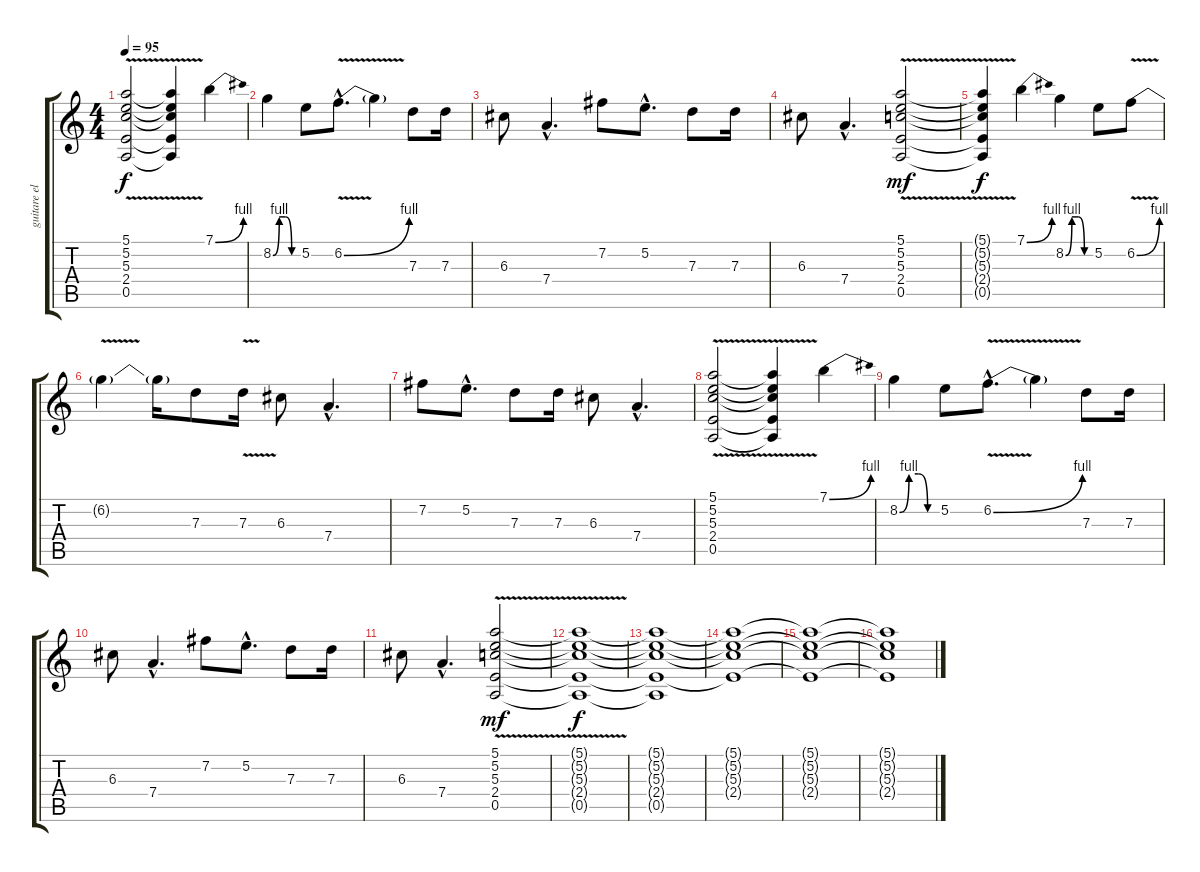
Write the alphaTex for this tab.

\track ("guitare electrique" "guitare el") {instrument distortionguitar}
\staff {score tabs}
\tuning (E4 B3 G3 D3 A2 E2) {hide}
\ts (4 4)
\tempo 95
\clef g2
\ks c
(5.1{v} 5.2{v} 5.3{v} 2.4{v} 0.5{v}).2{dy f} (5.1{t} 5.2{t} 5.3{t} 2.4{t} 0.5{t}).4 7.1{be (bend 0 0 60 4)}.4 |
8.2{be (custom 0 0 15 4 30 4 45 0 60 0)}.4 5.2.8 6.2{be (bend 0 0 60 4) v hac}.8{d} 6.2{t}.4 7.3.8 7.3.16 |
6.3.8 7.4{hac}.4{d} 7.2.8 5.2{hac}.8{d} 7.3.8 7.3.16 |
6.3.8 7.4{hac}.4{d} (5.1{v} 5.2{v} 5.3{v} 2.4{v} 0.5{v}).2{dy mf} |
(5.1{t} 5.2{t} 5.3{t} 2.4{t} 0.5{t}).4{dy f} 7.1{be (bend 0 0 60 4)}.4 8.2{be (custom 0 0 15 4 30 4 45 0 60 0)}.4 5.2.8 6.2{be (bend 0 0 60 4) v}.8 |
6.2{t}.4 6.2{t}.16 7.3.8 7.3{v}.16 6.3.8 7.4{hac}.4{d} |
7.2.8 5.2{hac}.8{d} 7.3.8 7.3.16 6.3.8 7.4{hac}.4{d} |
(5.1{v} 5.2{v} 5.3{v} 2.4{v} 0.5{v}).2 (5.1{t} 5.2{t} 5.3{t} 2.4{t} 0.5{t}).4 7.1{be (bend 0 0 60 4)}.4 |
8.2{be (custom 0 0 15 4 30 4 45 0 60 0)}.4 5.2.8 6.2{be (bend 0 0 60 4) v hac}.8{d} 6.2{t}.4 7.3.8 7.3.16 |
6.3.8 7.4{hac}.4{d} 7.2.8 5.2{hac}.8{d} 7.3.8 7.3.16 |
6.3.8 7.4{hac}.4{d} (5.1{v} 5.2{v} 5.3{v} 2.4{v} 0.5{v}).2{dy mf} |
(5.1{t} 5.2{t} 5.3{t} 2.4{t} 0.5{t}).1{dy f} |
(5.1{t} 5.2{t} 5.3{t} 2.4{t} 0.5{t}).1 |
(5.1{t} 5.2{t} 5.3{t} 2.4{t}).1 |
(5.1{t} 5.2{t} 5.3{t} 2.4{t}).1 |
(5.1{t} 5.2{t} 5.3{t} 2.4{t}).1
